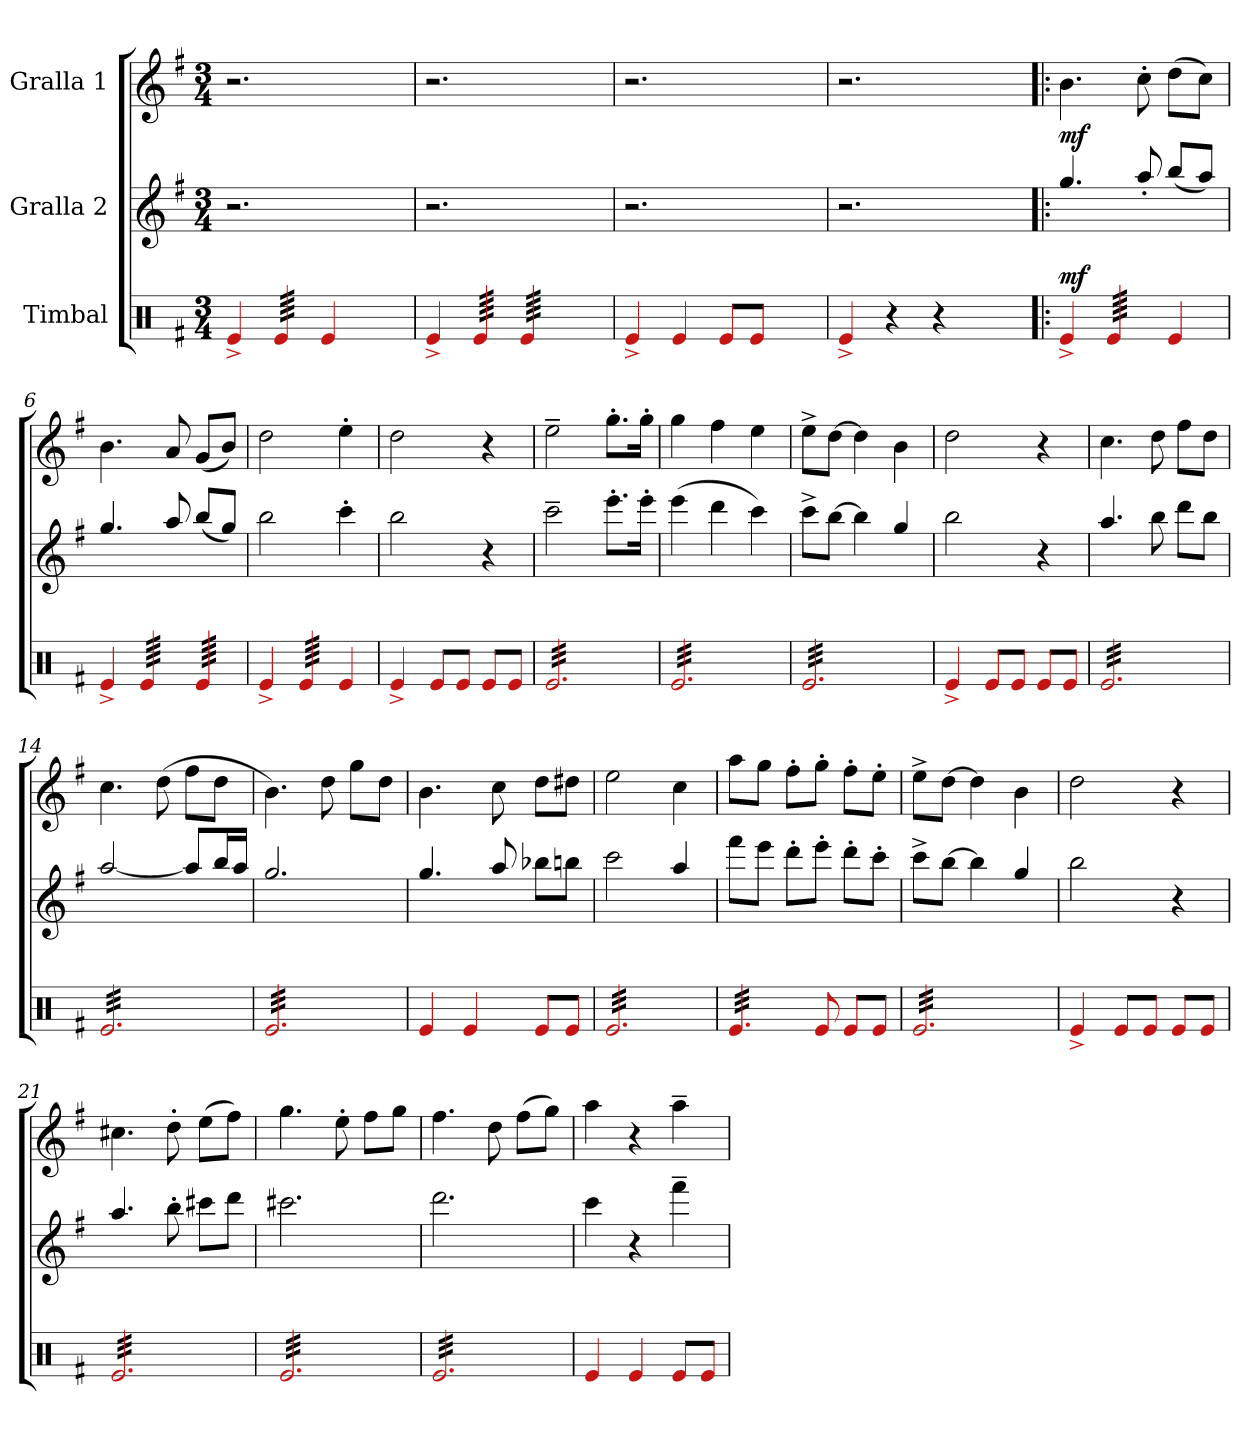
**kern	**dynam	**kern	**dynam	**kern
*part3	*part3	*part2	*part2	*part1
*staff3	*staff3	*staff2	*staff2	*staff1
*I"Timbal	*	*I"Gralla 2	*	*I"Gralla 1
*clefX	*	*clefG2	*	*clefG2
*	*	*ITrd8c14	*	*
*k[f#]	*	*k[f#]	*	*k[f#]
*M3/4	*	*M3/4	*	*M3/4
=1	=1	=1	=1	=1
4e^/	.	2.r	.	2.r
*tremolo	*	*	*	*
64e/LLLL	.	.	.	.
64e/	.	.	.	.
64e/	.	.	.	.
64e/	.	.	.	.
64e/	.	.	.	.
64e/	.	.	.	.
64e/	.	.	.	.
64e/	.	.	.	.
64e/	.	.	.	.
64e/	.	.	.	.
64e/	.	.	.	.
64e/	.	.	.	.
64e/	.	.	.	.
64e/	.	.	.	.
64e/	.	.	.	.
64e/JJJJ	.	.	.	.
*Xtremolo	*	*	*	*
4e/	.	.	.	.
4ryy	.	4ryy	.	4ryy
=2	=2	=2	=2	=2
4e^/	.	2.r	.	2.r
*tremolo	*	*	*	*
64e/LLLL	.	.	.	.
64e/	.	.	.	.
64e/	.	.	.	.
64e/	.	.	.	.
64e/	.	.	.	.
64e/	.	.	.	.
64e/	.	.	.	.
64e/	.	.	.	.
64e/	.	.	.	.
64e/	.	.	.	.
64e/	.	.	.	.
64e/	.	.	.	.
64e/	.	.	.	.
64e/	.	.	.	.
64e/	.	.	.	.
64e/JJJJ	.	.	.	.
64e/LLLL	.	.	.	.
64e/	.	.	.	.
64e/	.	.	.	.
64e/	.	.	.	.
64e/	.	.	.	.
64e/	.	.	.	.
64e/	.	.	.	.
64e/	.	.	.	.
64e/	.	.	.	.
64e/	.	.	.	.
64e/	.	.	.	.
64e/	.	.	.	.
64e/	.	.	.	.
64e/	.	.	.	.
64e/	.	.	.	.
64e/JJJJ	.	.	.	.
*Xtremolo	*	*	*	*
4ryy	.	4ryy	.	4ryy
=3	=3	=3	=3	=3
4e^/	.	2.r	.	2.r
4e/	.	.	.	.
8e/L	.	.	.	.
8e/J	.	.	.	.
4ryy	.	4ryy	.	4ryy
=4	=4	=4	=4	=4
4e^/	.	2.r	.	2.r
4r	.	.	.	.
4r	.	.	.	.
4ryy	.	4ryy	.	4ryy
=5!|:	=5!|:	=5!|:	=5!|:	=5!|:
!	!LO:DY:a	!	!LO:DY:a	!
4e^/	mf	4.g/	mf	4.b\
*tremolo	*	*	*	*
64e/LLLL	.	.	.	.
64e/	.	.	.	.
64e/	.	.	.	.
64e/	.	.	.	.
64e/	.	.	.	.
64e/	.	.	.	.
64e/	.	.	.	.
64e/	.	.	.	.
64e/	.	8a'/	.	8cc'\
64e/	.	.	.	.
64e/	.	.	.	.
64e/	.	.	.	.
64e/	.	.	.	.
64e/	.	.	.	.
64e/	.	.	.	.
64e/JJJJ	.	.	.	.
*Xtremolo	*	*	*	*
4e/	.	(<8b/L	.	(>8dd\L
.	.	8a/J)	.	8cc\J)
=6	=6	=6	=6	=6
4e^/	.	4.g/	.	4.b\
*tremolo	*	*	*	*
64e/LLLL	.	.	.	.
64e/	.	.	.	.
64e/	.	.	.	.
64e/	.	.	.	.
64e/	.	.	.	.
64e/	.	.	.	.
64e/	.	.	.	.
64e/	.	.	.	.
64e/	.	8a/	.	8a/
64e/	.	.	.	.
64e/	.	.	.	.
64e/	.	.	.	.
64e/	.	.	.	.
64e/	.	.	.	.
64e/	.	.	.	.
64e/JJJJ	.	.	.	.
64e/LLLL	.	(<8b/L	.	(<8g/L
64e/	.	.	.	.
64e/	.	.	.	.
64e/	.	.	.	.
64e/	.	.	.	.
64e/	.	.	.	.
64e/	.	.	.	.
64e/	.	.	.	.
64e/	.	8g/J)	.	8b/J)
64e/	.	.	.	.
64e/	.	.	.	.
64e/	.	.	.	.
64e/	.	.	.	.
64e/	.	.	.	.
64e/	.	.	.	.
64e/JJJJ	.	.	.	.
*Xtremolo	*	*	*	*
!!LO:LB:g=z
=7	=7	=7	=7	=7
4e^/	.	2b\	.	2dd\
*tremolo	*	*	*	*
64e/LLLL	.	.	.	.
64e/	.	.	.	.
64e/	.	.	.	.
64e/	.	.	.	.
64e/	.	.	.	.
64e/	.	.	.	.
64e/	.	.	.	.
64e/	.	.	.	.
64e/	.	.	.	.
64e/	.	.	.	.
64e/	.	.	.	.
64e/	.	.	.	.
64e/	.	.	.	.
64e/	.	.	.	.
64e/	.	.	.	.
64e/JJJJ	.	.	.	.
*Xtremolo	*	*	*	*
4e/	.	4cc'\	.	4ee'\
=8	=8	=8	=8	=8
4e^/	.	2b\	.	2dd\
8e/L	.	.	.	.
8e/J	.	.	.	.
8e/L	.	4r	.	4r
8e/J	.	.	.	.
=9	=9	=9	=9	=9
*tremolo	*	*	*	*
32e/LLL	.	2cc~\	.	2ee~\
32e/	.	.	.	.
32e/	.	.	.	.
32e/	.	.	.	.
32e/	.	.	.	.
32e/	.	.	.	.
32e/	.	.	.	.
32e/	.	.	.	.
32e/	.	.	.	.
32e/	.	.	.	.
32e/	.	.	.	.
32e/	.	.	.	.
32e/	.	.	.	.
32e/	.	.	.	.
32e/	.	.	.	.
32e/	.	.	.	.
32e/	.	8.ee'\L	.	8.gg'\L
32e/	.	.	.	.
32e/	.	.	.	.
32e/	.	.	.	.
32e/	.	.	.	.
32e/	.	.	.	.
32e/	.	16ee'\Jk	.	16gg'\Jk
32e/JJJ	.	.	.	.
=10	=10	=10	=10	=10
32e/LLL	.	(>4ee\	.	4gg\
32e/	.	.	.	.
32e/	.	.	.	.
32e/	.	.	.	.
32e/	.	.	.	.
32e/	.	.	.	.
32e/	.	.	.	.
32e/	.	.	.	.
32e/	.	4dd\	.	4ff#\
32e/	.	.	.	.
32e/	.	.	.	.
32e/	.	.	.	.
32e/	.	.	.	.
32e/	.	.	.	.
32e/	.	.	.	.
32e/	.	.	.	.
32e/	.	4cc\)	.	4ee\
32e/	.	.	.	.
32e/	.	.	.	.
32e/	.	.	.	.
32e/	.	.	.	.
32e/	.	.	.	.
32e/	.	.	.	.
32e/JJJ	.	.	.	.
=11	=11	=11	=11	=11
32e/LLL	.	8cc^\L	.	8ee^\L
32e/	.	.	.	.
32e/	.	.	.	.
32e/	.	.	.	.
32e/	.	[8b\J	.	[8dd\J
32e/	.	.	.	.
32e/	.	.	.	.
32e/	.	.	.	.
32e/	.	4b\]	.	4dd\]
32e/	.	.	.	.
32e/	.	.	.	.
32e/	.	.	.	.
32e/	.	.	.	.
32e/	.	.	.	.
32e/	.	.	.	.
32e/	.	.	.	.
32e/	.	4g/	.	4b\
32e/	.	.	.	.
32e/	.	.	.	.
32e/	.	.	.	.
32e/	.	.	.	.
32e/	.	.	.	.
32e/	.	.	.	.
32e/JJJ	.	.	.	.
*Xtremolo	*	*	*	*
=12	=12	=12	=12	=12
4e^/	.	2b\	.	2dd\
8e/L	.	.	.	.
8e/J	.	.	.	.
8e/L	.	4r	.	4r
8e/J	.	.	.	.
=13	=13	=13	=13	=13
*tremolo	*	*	*	*
32e/LLL	.	4.a/	.	4.cc\
32e/	.	.	.	.
32e/	.	.	.	.
32e/	.	.	.	.
32e/	.	.	.	.
32e/	.	.	.	.
32e/	.	.	.	.
32e/	.	.	.	.
32e/	.	.	.	.
32e/	.	.	.	.
32e/	.	.	.	.
32e/	.	.	.	.
32e/	.	8b\	.	8dd\
32e/	.	.	.	.
32e/	.	.	.	.
32e/	.	.	.	.
32e/	.	8dd\L	.	8ff#\L
32e/	.	.	.	.
32e/	.	.	.	.
32e/	.	.	.	.
32e/	.	8b\J	.	8dd\J
32e/	.	.	.	.
32e/	.	.	.	.
32e/JJJ	.	.	.	.
=14	=14	=14	=14	=14
32e/LLL	.	[2a/	.	4.cc\
32e/	.	.	.	.
32e/	.	.	.	.
32e/	.	.	.	.
32e/	.	.	.	.
32e/	.	.	.	.
32e/	.	.	.	.
32e/	.	.	.	.
32e/	.	.	.	.
32e/	.	.	.	.
32e/	.	.	.	.
32e/	.	.	.	.
32e/	.	.	.	(>8dd\
32e/	.	.	.	.
32e/	.	.	.	.
32e/	.	.	.	.
32e/	.	8a/L]	.	8ff#\L
32e/	.	.	.	.
32e/	.	.	.	.
32e/	.	.	.	.
32e/	.	16b/L	.	8dd\J
32e/	.	.	.	.
32e/	.	16a/JJ	.	.
32e/JJJ	.	.	.	.
!!LO:LB:g=z
=15	=15	=15	=15	=15
32e/LLL	.	2.g/	.	4.b\)
32e/	.	.	.	.
32e/	.	.	.	.
32e/	.	.	.	.
32e/	.	.	.	.
32e/	.	.	.	.
32e/	.	.	.	.
32e/	.	.	.	.
32e/	.	.	.	.
32e/	.	.	.	.
32e/	.	.	.	.
32e/	.	.	.	.
32e/	.	.	.	8dd\
32e/	.	.	.	.
32e/	.	.	.	.
32e/	.	.	.	.
32e/	.	.	.	8gg\L
32e/	.	.	.	.
32e/	.	.	.	.
32e/	.	.	.	.
32e/	.	.	.	8dd\J
32e/	.	.	.	.
32e/	.	.	.	.
32e/JJJ	.	.	.	.
*Xtremolo	*	*	*	*
=16	=16	=16	=16	=16
4e/	.	4.g/	.	4.b\
4e/	.	.	.	.
.	.	8a/	.	8cc\
8e/L	.	8b-X\L	.	8dd\L
8e/J	.	8bn\J	.	8dd#X\J
=17	=17	=17	=17	=17
*tremolo	*	*	*	*
32e/LLL	.	2cc\	.	2ee\
32e/	.	.	.	.
32e/	.	.	.	.
32e/	.	.	.	.
32e/	.	.	.	.
32e/	.	.	.	.
32e/	.	.	.	.
32e/	.	.	.	.
32e/	.	.	.	.
32e/	.	.	.	.
32e/	.	.	.	.
32e/	.	.	.	.
32e/	.	.	.	.
32e/	.	.	.	.
32e/	.	.	.	.
32e/	.	.	.	.
32e/	.	4a/	.	4cc\
32e/	.	.	.	.
32e/	.	.	.	.
32e/	.	.	.	.
32e/	.	.	.	.
32e/	.	.	.	.
32e/	.	.	.	.
32e/JJJ	.	.	.	.
=18	=18	=18	=18	=18
32e/LLL	.	8ff#\L	.	8aa\L
32e/	.	.	.	.
32e/	.	.	.	.
32e/	.	.	.	.
32e/	.	8ee\J	.	8gg\J
32e/	.	.	.	.
32e/	.	.	.	.
32e/	.	.	.	.
32e/	.	8dd'\L	.	8ff#'\L
32e/	.	.	.	.
32e/	.	.	.	.
32e/JJJ	.	.	.	.
*Xtremolo	*	*	*	*
8e/	.	8ee'\J	.	8gg'\J
8e/L	.	8dd'\L	.	8ff#'\L
8e/J	.	8cc'\J	.	8ee'\J
=19	=19	=19	=19	=19
*tremolo	*	*	*	*
32e/LLL	.	8cc^\L	.	8ee^\L
32e/	.	.	.	.
32e/	.	.	.	.
32e/	.	.	.	.
32e/	.	[8b\J	.	[8dd\J
32e/	.	.	.	.
32e/	.	.	.	.
32e/	.	.	.	.
32e/	.	4b\]	.	4dd\]
32e/	.	.	.	.
32e/	.	.	.	.
32e/	.	.	.	.
32e/	.	.	.	.
32e/	.	.	.	.
32e/	.	.	.	.
32e/	.	.	.	.
32e/	.	4g/	.	4b\
32e/	.	.	.	.
32e/	.	.	.	.
32e/	.	.	.	.
32e/	.	.	.	.
32e/	.	.	.	.
32e/	.	.	.	.
32e/JJJ	.	.	.	.
*Xtremolo	*	*	*	*
=20	=20	=20	=20	=20
4e^/	.	2b\	.	2dd\
8e/L	.	.	.	.
8e/J	.	.	.	.
8e/L	.	4r	.	4r
8e/J	.	.	.	.
=21	=21	=21	=21	=21
*tremolo	*	*	*	*
32e/LLL	.	4.a/	.	4.cc#X\
32e/	.	.	.	.
32e/	.	.	.	.
32e/	.	.	.	.
32e/	.	.	.	.
32e/	.	.	.	.
32e/	.	.	.	.
32e/	.	.	.	.
32e/	.	.	.	.
32e/	.	.	.	.
32e/	.	.	.	.
32e/	.	.	.	.
32e/	.	8b'\	.	8dd'\
32e/	.	.	.	.
32e/	.	.	.	.
32e/	.	.	.	.
32e/	.	8cc#X\L	.	(>8ee\L
32e/	.	.	.	.
32e/	.	.	.	.
32e/	.	.	.	.
32e/	.	8dd\J	.	8ff#\J)
32e/	.	.	.	.
32e/	.	.	.	.
32e/JJJ	.	.	.	.
!!LO:LB:g=z
=22	=22	=22	=22	=22
32e/LLL	.	2.cc#X\	.	4.gg\
32e/	.	.	.	.
32e/	.	.	.	.
32e/	.	.	.	.
32e/	.	.	.	.
32e/	.	.	.	.
32e/	.	.	.	.
32e/	.	.	.	.
32e/	.	.	.	.
32e/	.	.	.	.
32e/	.	.	.	.
32e/	.	.	.	.
32e/	.	.	.	8ee'\
32e/	.	.	.	.
32e/	.	.	.	.
32e/	.	.	.	.
32e/	.	.	.	8ff#\L
32e/	.	.	.	.
32e/	.	.	.	.
32e/	.	.	.	.
32e/	.	.	.	8gg\J
32e/	.	.	.	.
32e/	.	.	.	.
32e/JJJ	.	.	.	.
=23	=23	=23	=23	=23
32e/LLL	.	2.dd\	.	4.ff#\
32e/	.	.	.	.
32e/	.	.	.	.
32e/	.	.	.	.
32e/	.	.	.	.
32e/	.	.	.	.
32e/	.	.	.	.
32e/	.	.	.	.
32e/	.	.	.	.
32e/	.	.	.	.
32e/	.	.	.	.
32e/	.	.	.	.
32e/	.	.	.	8dd\
32e/	.	.	.	.
32e/	.	.	.	.
32e/	.	.	.	.
32e/	.	.	.	(>8ff#\L
32e/	.	.	.	.
32e/	.	.	.	.
32e/	.	.	.	.
32e/	.	.	.	8gg\J)
32e/	.	.	.	.
32e/	.	.	.	.
32e/JJJ	.	.	.	.
*Xtremolo	*	*	*	*
=24	=24	=24	=24	=24
4e/	.	4cc\	.	4aa\
4e/	.	4r	.	4r
8e/L	.	4ff#~\	.	4aa~\
8e/J	.	.	.	.
=	=	=	=	=
*-	*-	*-	*-	*-
